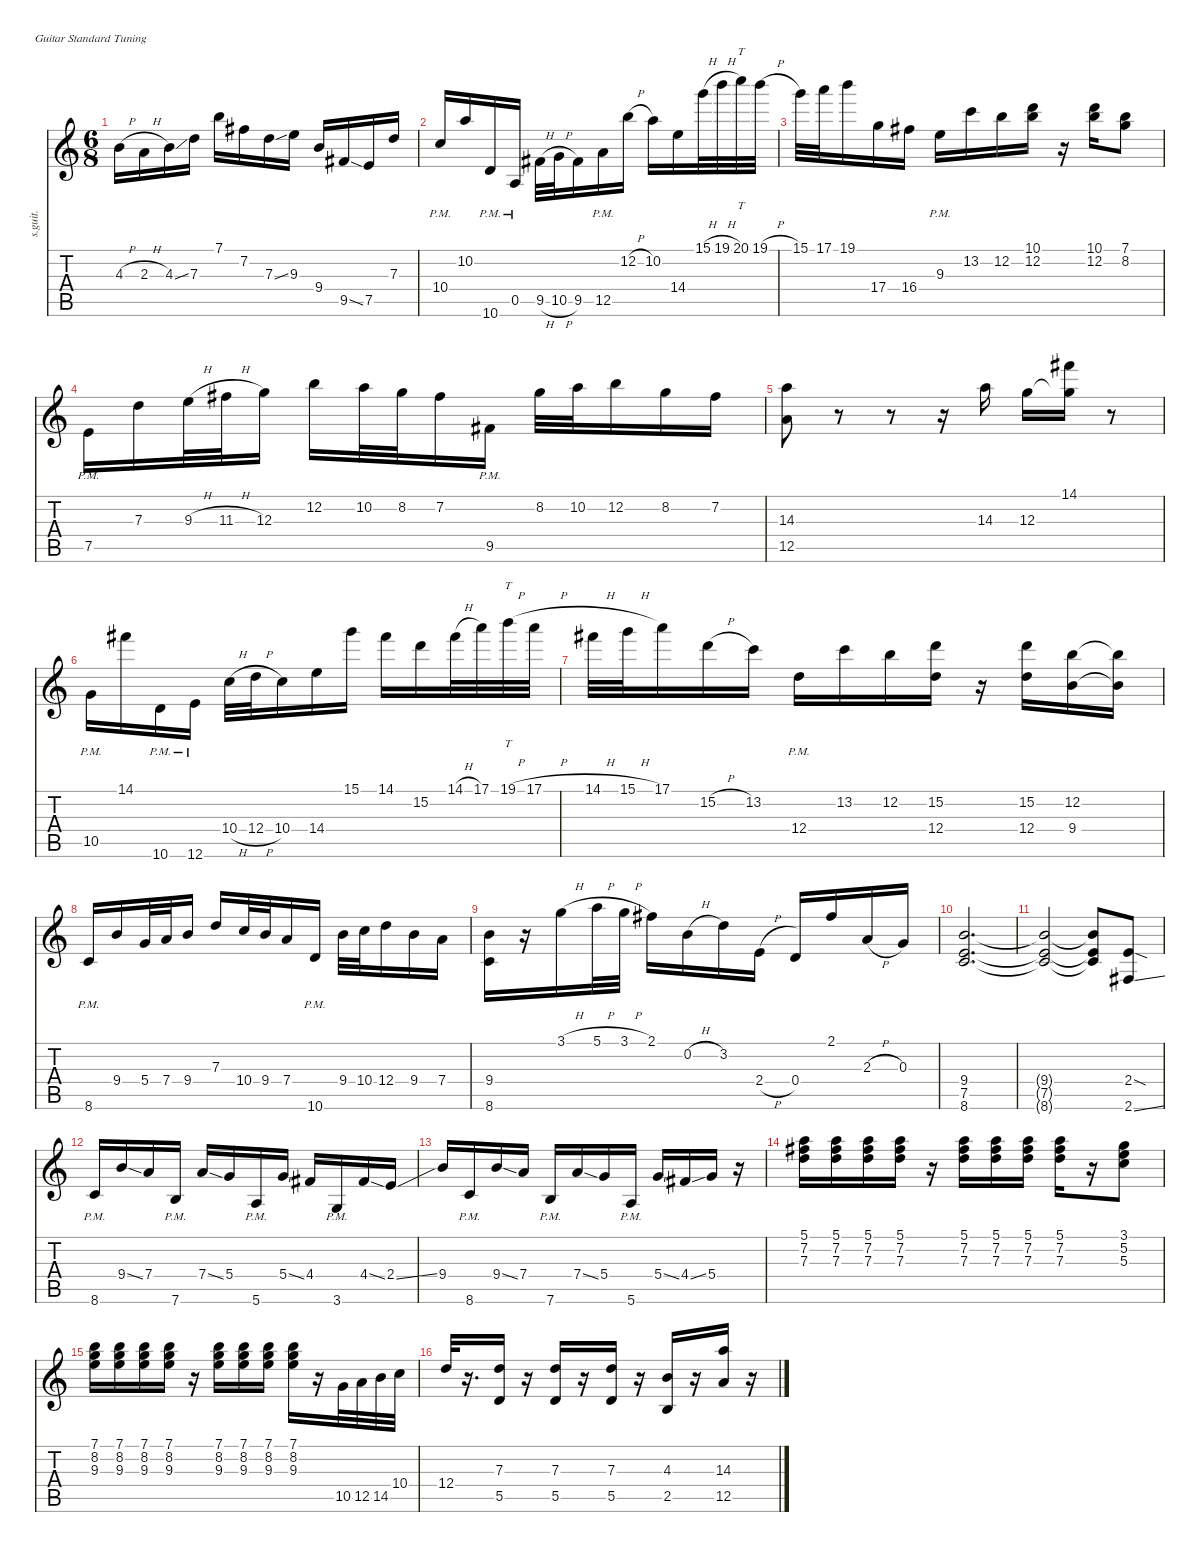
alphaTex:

\defaultSystemsLayout 4
\hideDynamics
\bracketExtendMode nobrackets
\track ("Erick" "s.guit.") {instrument distortionguitar}
\staff {score tabs}
\tuning (E4 B3 G3 D3 A2 E2)
\ts (6 8)
\beaming (8 2 2 2 2)
\tempo (108 hide)
\clef g2
\ks c
4.3{h}.16{dy f instrument distortionguitar} 2.3{h}.16 4.3{ss}.16 7.3.16 7.1.16 7.2{acc #}.16 7.3{ss}.16 9.3.16 9.4.16 9.5{ss acc #}.16 7.5.16 7.3.16 |
10.4{pm}.16 10.2.16 10.6{pm}.16 0.5{pm}.16 9.5{h acc #}.32 10.5{h}.32 9.5{acc #}.16 12.5{pm}.16 12.2{h}.16 10.2.16 14.4.16 15.1{h}.32 19.1{h}.32 20.1.32{tt} 19.1{h}.32 |
15.1.32 17.1.32 19.1.16 17.4.16 16.4{acc #}.16 9.3{pm}.16 13.2.16 12.2.16 (10.1 12.2).16 r.16 (10.1 12.2).16 (7.1 8.2).8 |
7.5{pm}.16 7.3.16 9.3{h}.32 11.3{h acc #}.32 12.3.16 12.2.16 10.2.32 8.2.32 7.2{acc #}.16 9.5{pm acc #}.16 8.2.32 10.2.32 12.2.16 8.2.16 7.2{acc #}.16 |
(14.3 12.5).8 r.8 r.8 r.16 14.3.16 12.3.16 (14.1{acc #} 12.3{t}).16 r.8 |
10.5{pm}.16 14.1{acc #}.16 10.6{pm}.16 12.6{pm}.16 10.4{h}.32 12.4{h}.32 10.4.16 14.4.16 15.1.16 14.1{acc #}.16 15.2.16 14.1{h acc #}.32 17.1.32 19.1{h}.32{tt} 17.1{h}.32 |
14.1{h acc #}.32 15.1{h}.32 17.1.16 15.2{h}.16 13.2.16 12.4{pm}.16 13.2.16 12.2.16 (15.2 12.4).16 r.16 (15.2 12.4).16 (12.2 9.4).16 (12.2{t} 9.4{t}).16 |
8.6{pm}.16 9.4.16 5.4.32 7.4.32 9.4.16 7.3.16 10.4.32 9.4.32 7.4.16 10.6{pm}.16 9.4.32 10.4.32 12.4.16 9.4.16 7.4.16 |
(9.4 8.6).16 r.16 3.1{h}.16 5.1{h}.32 3.1{h}.32 2.1{acc #}.16 0.2{h}.16 3.2.16 2.4{h}.16 0.4.16 2.1{acc #}.16 2.3{h}.16 0.3.16 |
(9.4 7.5 8.6).2{d} |
(9.4{t} 7.5{t} 8.6{t}).2 (9.4{t} 7.5{t} 8.6{t}).8 (2.4{sod} 2.6{ss acc #}).8 |
8.6{pm}.16 9.4{ss}.16 7.4.16 7.6{pm}.16 7.4{ss}.16 5.4.16 5.6{pm}.16 5.4{ss}.16 4.4{acc #}.16 3.6{pm}.16 4.4{ss acc #}.16 2.4{ss}.16 |
9.4.16 8.6{pm}.16 9.4{ss}.16 7.4.16 7.6{pm}.16 7.4{ss}.16 5.4.16 5.6{pm}.16 5.4{ss}.16 4.4{ss acc #}.16 5.4.16 r.16 |
(5.1 7.2{acc #} 7.3).16 (5.1 7.2{acc #} 7.3).16 (5.1 7.2{acc #} 7.3).16 (5.1 7.2{acc #} 7.3).16 r.16 (5.1 7.2{acc #} 7.3).16 (5.1 7.2{acc #} 7.3).16 (5.1 7.2{acc #} 7.3).16 (5.1 7.2{acc #} 7.3).16 r.16 (3.1 5.2 5.3).8 |
(7.1 8.2 9.3).16 (7.1 8.2 9.3).16 (7.1 8.2 9.3).16 (7.1 8.2 9.3).16 r.16 (7.1 8.2 9.3).16 (7.1 8.2 9.3).16 (7.1 8.2 9.3).16 (7.1 8.2 9.3).16 r.16 10.5.32 12.5.32 14.5.32 10.4.32 |
12.4.32 r.16{d} (7.3 5.5).16 r.16 (7.3 5.5).16 r.16 (7.3 5.5).16 r.16 (4.3 2.5).16 r.16 (14.3 12.5).16 r.16
